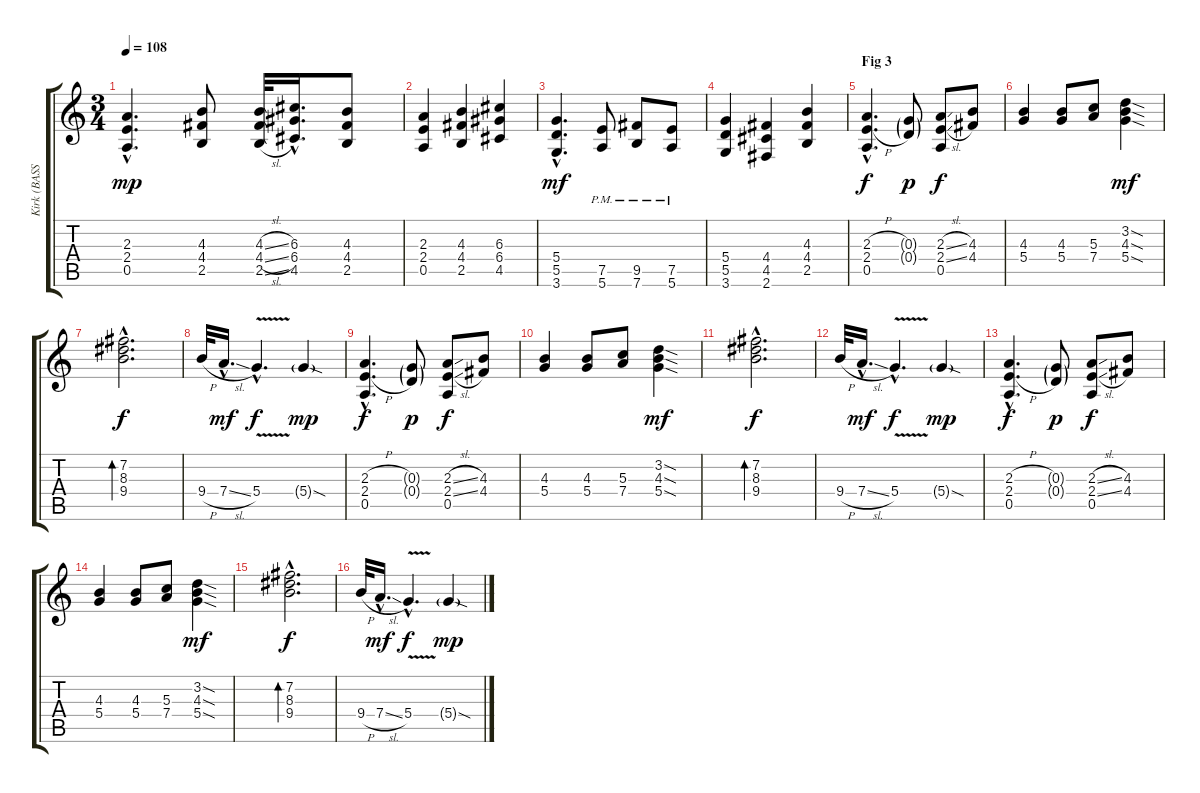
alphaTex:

\track ("Kirk (BASS)" "Kirk (BASS") {instrument acousticguitarsteel}
\staff {score tabs}
\tuning (E4 B3 G3 D3 A2 E2) {hide}
\ts (3 4)
\tempo 108
\clef g2
\ks c
(2.3{hac} 2.4{hac} 0.5{hac}).4{d dy mp} (4.3 4.4 2.5).8 (4.3{sl} 4.4{sl} 2.5{sl}).32 (6.3{hac} 6.4{hac} 4.5{hac}).16{d} (4.3 4.4 2.5).8 |
(2.3 2.4 0.5).4 (4.3 4.4 2.5).4 (6.3 6.4 4.5).4 |
(5.4{hac} 5.5{hac} 3.6{hac}).4{d dy mf} (7.5{pm} 5.6{pm}).8 (9.5{pm} 7.6{pm}).8 (7.5{pm} 5.6{pm}).8 |
(5.4 5.5 3.6).4 (4.4 4.5 2.6).4 (4.3 4.4 2.5).4 |
\section ("" "Fig 3")
(2.3{h hac} 2.4{h hac} 0.5{hac}).4{d dy f} (0.3{g} 0.4{g}).8{dy p} (2.3{sl} 2.4{sl} 0.5).8{dy f} (4.3 4.4).8 |
(4.3 5.4).4 (4.3 5.4).8 (5.3 7.4).8 (3.2{sod} 4.3{sod} 5.4{sod}).4{dy mf} |
(7.2{hac} 8.3{hac} 9.4{hac}).2{d bd 120 dy f} |
9.4{h}.32 7.4{sl hac}.16{d dy mf} 5.4{v hac}.4{d dy f} 5.4{sod g}.4{dy mp} |
(2.3{h hac} 2.4{h hac} 0.5{hac}).4{d dy f} (0.3{g} 0.4{g}).8{dy p} (2.3{sl} 2.4{sl} 0.5).8{dy f} (4.3 4.4).8 |
(4.3 5.4).4 (4.3 5.4).8 (5.3 7.4).8 (3.2{sod} 4.3{sod} 5.4{sod}).4{dy mf} |
(7.2{hac} 8.3{hac} 9.4{hac}).2{d bd 120 dy f} |
9.4{h}.32 7.4{sl hac}.16{d dy mf} 5.4{v hac}.4{d dy f} 5.4{sod g}.4{dy mp} |
(2.3{h hac} 2.4{h hac} 0.5{hac}).4{d dy f} (0.3{g} 0.4{g}).8{dy p} (2.3{sl} 2.4{sl} 0.5).8{dy f} (4.3 4.4).8 |
(4.3 5.4).4 (4.3 5.4).8 (5.3 7.4).8 (3.2{sod} 4.3{sod} 5.4{sod}).4{dy mf} |
(7.2{hac} 8.3{hac} 9.4{hac}).2{d bd 120 dy f} |
9.4{h}.32 7.4{sl hac}.16{d dy mf} 5.4{v hac}.4{d dy f} 5.4{sod g}.4{dy mp}
